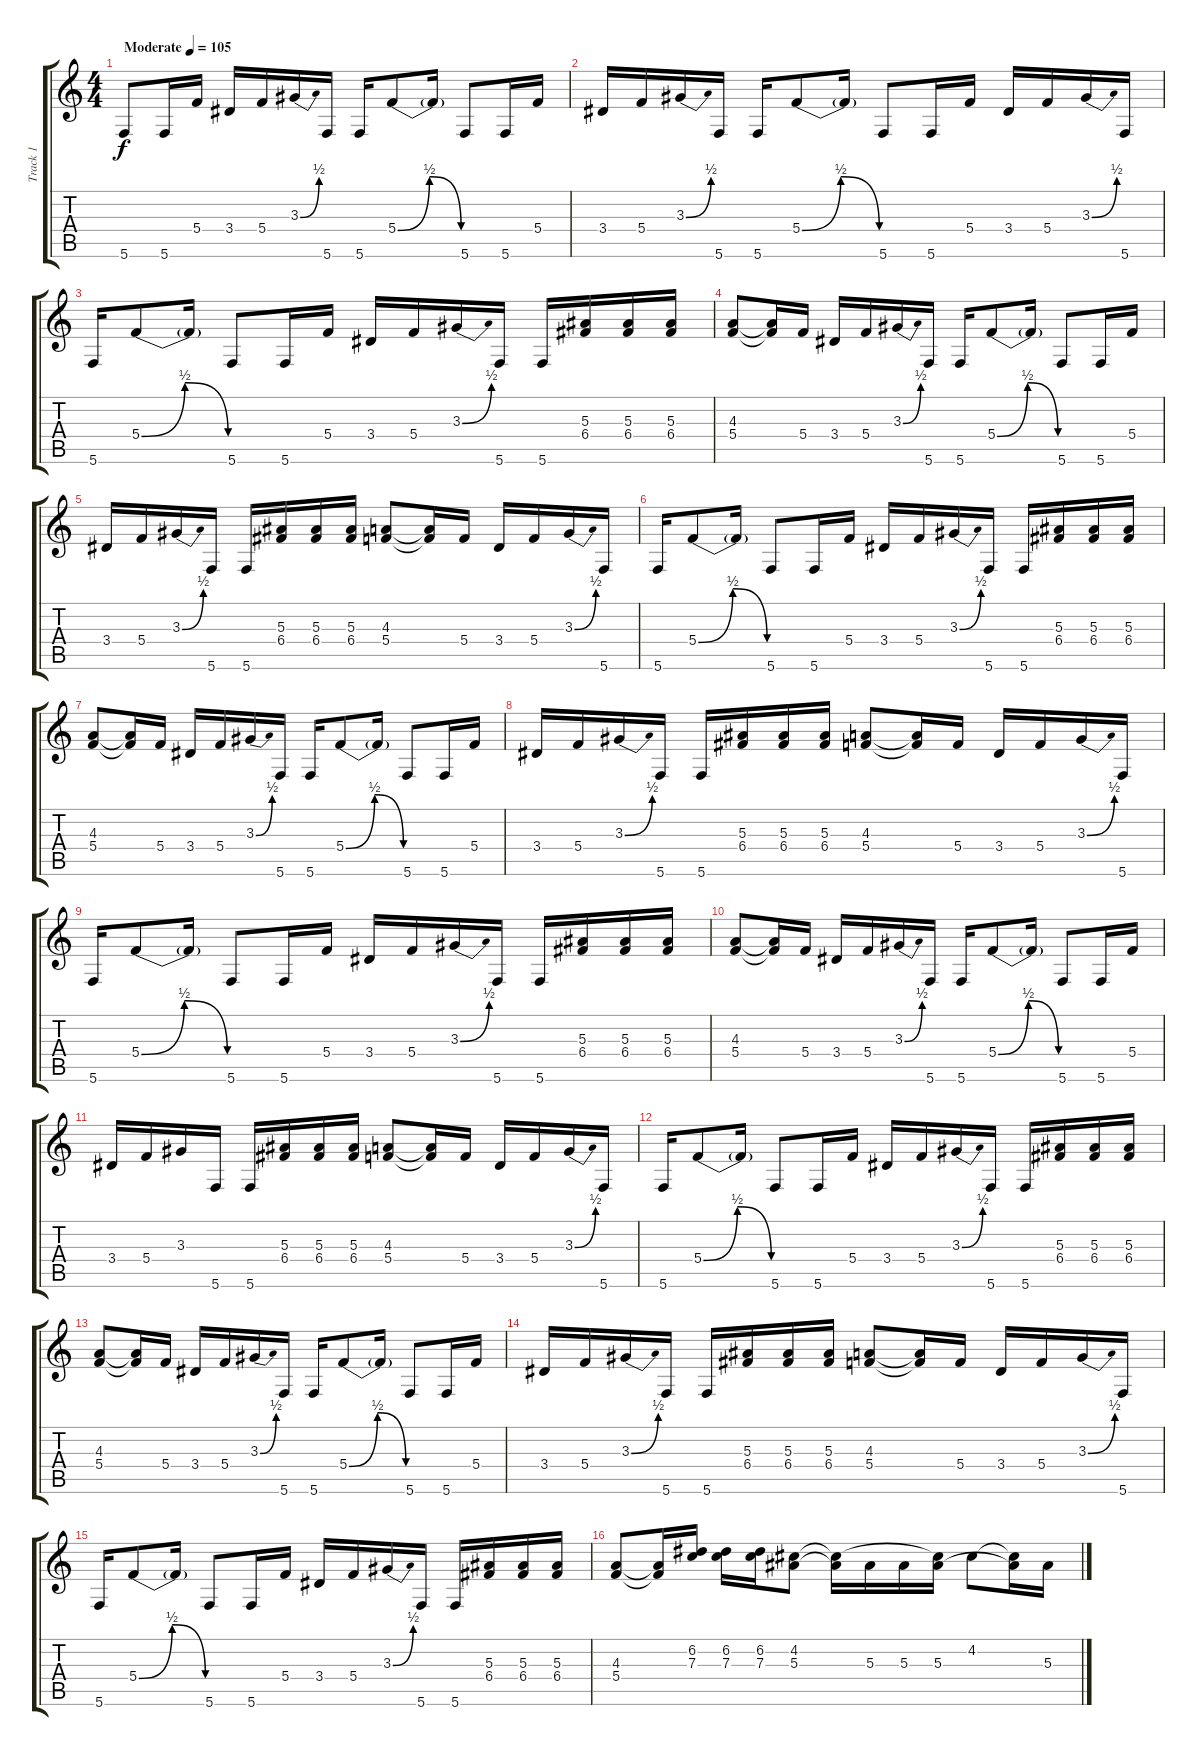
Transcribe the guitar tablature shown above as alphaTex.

\track ("Track 1" "Track 1") {instrument distortionguitar}
\staff {score tabs}
\tuning (D4 A3 F3 C3 G2 C2) {hide}
\ts (4 4)
\tempo (105 "Moderate")
\clef g2
\ks c
5.6.8{dy f instrument distortionguitar} 5.6.16 5.4.16 3.4.16 5.4.16 3.3{be (bend 0 0 60 2)}.16 5.6.16 5.6.16 5.4{be (bendrelease 0 0 15 2 15 2 60 0)}.8 5.4{t}.16 5.6.8 5.6.16 5.4.16 |
3.4.16 5.4.16 3.3{be (bend 0 0 60 2)}.16 5.6.16 5.6.16 5.4{be (bendrelease 0 0 15 2 15 2 60 0)}.8 5.4{t}.16 5.6.8 5.6.16 5.4.16 3.4.16 5.4.16 3.3{be (bend 0 0 60 2)}.16 5.6.16 |
5.6.16 5.4{be (bendrelease 0 0 10 2 10 2 60 0)}.8 5.4{t}.16 5.6.8 5.6.16 5.4.16 3.4.16 5.4.16 3.3{be (bend 0 0 60 2)}.16 5.6.16 5.6.16 (5.3 6.4).16 (5.3 6.4).16 (5.3 6.4).16 |
(4.3 5.4).8 (4.3{t} 5.4{t}).16 5.4.16 3.4.16 5.4.16 3.3{be (bend 0 0 60 2)}.16 5.6.16 5.6.16 5.4{be (bendrelease 0 0 15 2 15 2 60 0)}.8 5.4{t}.16 5.6.8 5.6.16 5.4.16 |
3.4.16 5.4.16 3.3{be (bend 0 0 60 2)}.16 5.6.16 5.6.16 (5.3 6.4).16 (5.3 6.4).16 (5.3 6.4).16 (4.3 5.4).8 (4.3{t} 5.4{t}).16 5.4.16 3.4.16 5.4.16 3.3{be (bend 0 0 60 2)}.16 5.6.16 |
5.6.16 5.4{be (bendrelease 0 0 10 2 10 2 60 0)}.8 5.4{t}.16 5.6.8 5.6.16 5.4.16 3.4.16 5.4.16 3.3{be (bend 0 0 60 2)}.16 5.6.16 5.6.16 (5.3 6.4).16 (5.3 6.4).16 (5.3 6.4).16 |
(4.3 5.4).8 (4.3{t} 5.4{t}).16 5.4.16 3.4.16 5.4.16 3.3{be (bend 0 0 60 2)}.16 5.6.16 5.6.16 5.4{be (bendrelease 0 0 15 2 15 2 60 0)}.8 5.4{t}.16 5.6.8 5.6.16 5.4.16 |
3.4.16 5.4.16 3.3{be (bend 0 0 60 2)}.16 5.6.16 5.6.16 (5.3 6.4).16 (5.3 6.4).16 (5.3 6.4).16 (4.3 5.4).8 (4.3{t} 5.4{t}).16 5.4.16 3.4.16 5.4.16 3.3{be (bend 0 0 60 2)}.16 5.6.16 |
5.6.16 5.4{be (bendrelease 0 0 10 2 10 2 60 0)}.8 5.4{t}.16 5.6.8 5.6.16 5.4.16 3.4.16 5.4.16 3.3{be (bend 0 0 60 2)}.16 5.6.16 5.6.16 (5.3 6.4).16 (5.3 6.4).16 (5.3 6.4).16 |
(4.3 5.4).8 (4.3{t} 5.4{t}).16 5.4.16 3.4.16 5.4.16 3.3{be (bend 0 0 60 2)}.16 5.6.16 5.6.16 5.4{be (bendrelease 0 0 15 2 15 2 60 0)}.8 5.4{t}.16 5.6.8 5.6.16 5.4.16 |
3.4.16 5.4.16 3.3.16 5.6.16 5.6.16 (5.3 6.4).16 (5.3 6.4).16 (5.3 6.4).16 (4.3 5.4).8 (4.3{t} 5.4{t}).16 5.4.16 3.4.16 5.4.16 3.3{be (bend 0 0 60 2)}.16 5.6.16 |
5.6.16 5.4{be (bendrelease 0 0 10 2 10 2 60 0)}.8 5.4{t}.16 5.6.8 5.6.16 5.4.16 3.4.16 5.4.16 3.3{be (bend 0 0 60 2)}.16 5.6.16 5.6.16 (5.3 6.4).16 (5.3 6.4).16 (5.3 6.4).16 |
(4.3 5.4).8 (4.3{t} 5.4{t}).16 5.4.16 3.4.16 5.4.16 3.3{be (bend 0 0 60 2)}.16 5.6.16 5.6.16 5.4{be (bendrelease 0 0 15 2 15 2 60 0)}.8 5.4{t}.16 5.6.8 5.6.16 5.4.16 |
3.4.16 5.4.16 3.3{be (bend 0 0 60 2)}.16 5.6.16 5.6.16 (5.3 6.4).16 (5.3 6.4).16 (5.3 6.4).16 (4.3 5.4).8 (4.3{t} 5.4{t}).16 5.4.16 3.4.16 5.4.16 3.3{be (bend 0 0 60 2)}.16 5.6.16 |
5.6.16 5.4{be (bendrelease 0 0 10 2 10 2 60 0)}.8 5.4{t}.16 5.6.8 5.6.16 5.4.16 3.4.16 5.4.16 3.3{be (bend 0 0 60 2)}.16 5.6.16 5.6.16 (5.3 6.4).16 (5.3 6.4).16 (5.3 6.4).16 |
(4.3 5.4).8 (4.3{t} 5.4{t}).16 (6.2 7.3).16 (6.2 7.3).16 (6.2 7.3).16 (4.2 5.3).8 (4.2{t} 5.3{t}).16 5.3.16 5.3.16 (4.2{t} 5.3).16 4.2.8 (4.2{t} 5.3{t}).16 5.3.16
